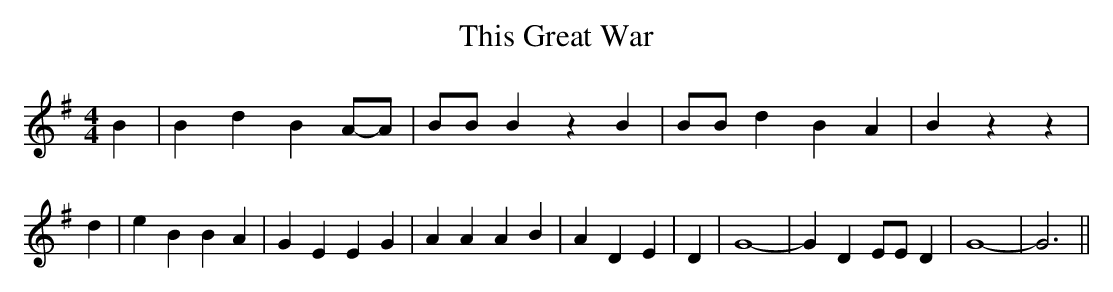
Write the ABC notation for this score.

X:1
T:This Great War
M:4/4
L:1/4
K:G
 B| B d BA/2-A/2| B/2B/2 B z B| B/2B/2 d B A| B z z| d| e B B A| G E E G|\
 A A A B| A D E| D| G4-| G D E/2E/2 D| G4-| G3||
